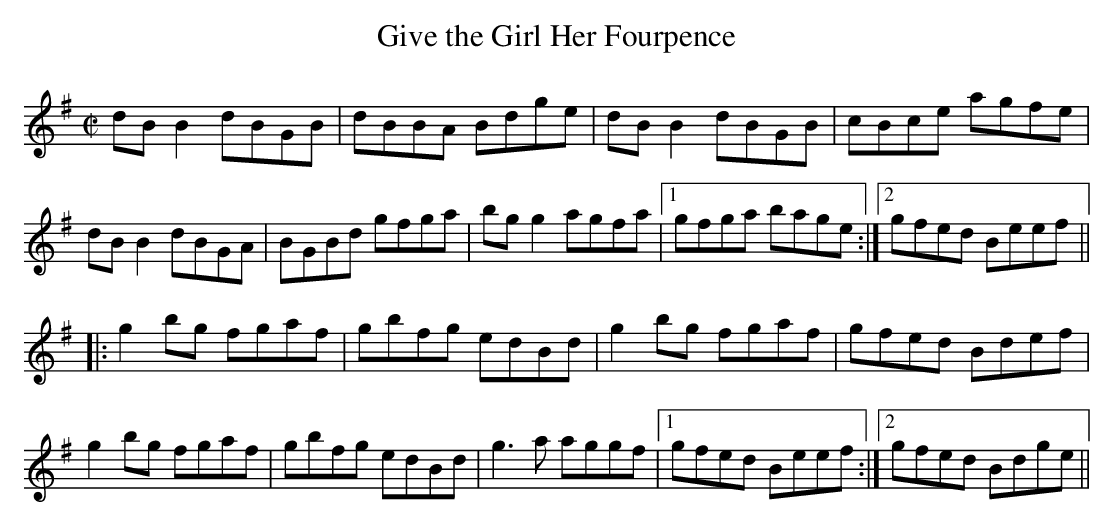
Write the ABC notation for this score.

X:1
T:Give the Girl Her Fourpence
M:C|
K:G
dBB2 dBGB|dBBA Bdge|dBB2 dBGB|cBce agfe|
dBB2 dBGA|BGBd gfga|bgg2 agfa|1 gfga bage:|2 gfed Beef||
|:g2bg fgaf|gbfg edBd|g2bg fgaf|gfed Bdef|
g2bg fgaf|gbfg edBd|g3a aggf|1 gfed Beef:|2 gfed Bdge||
